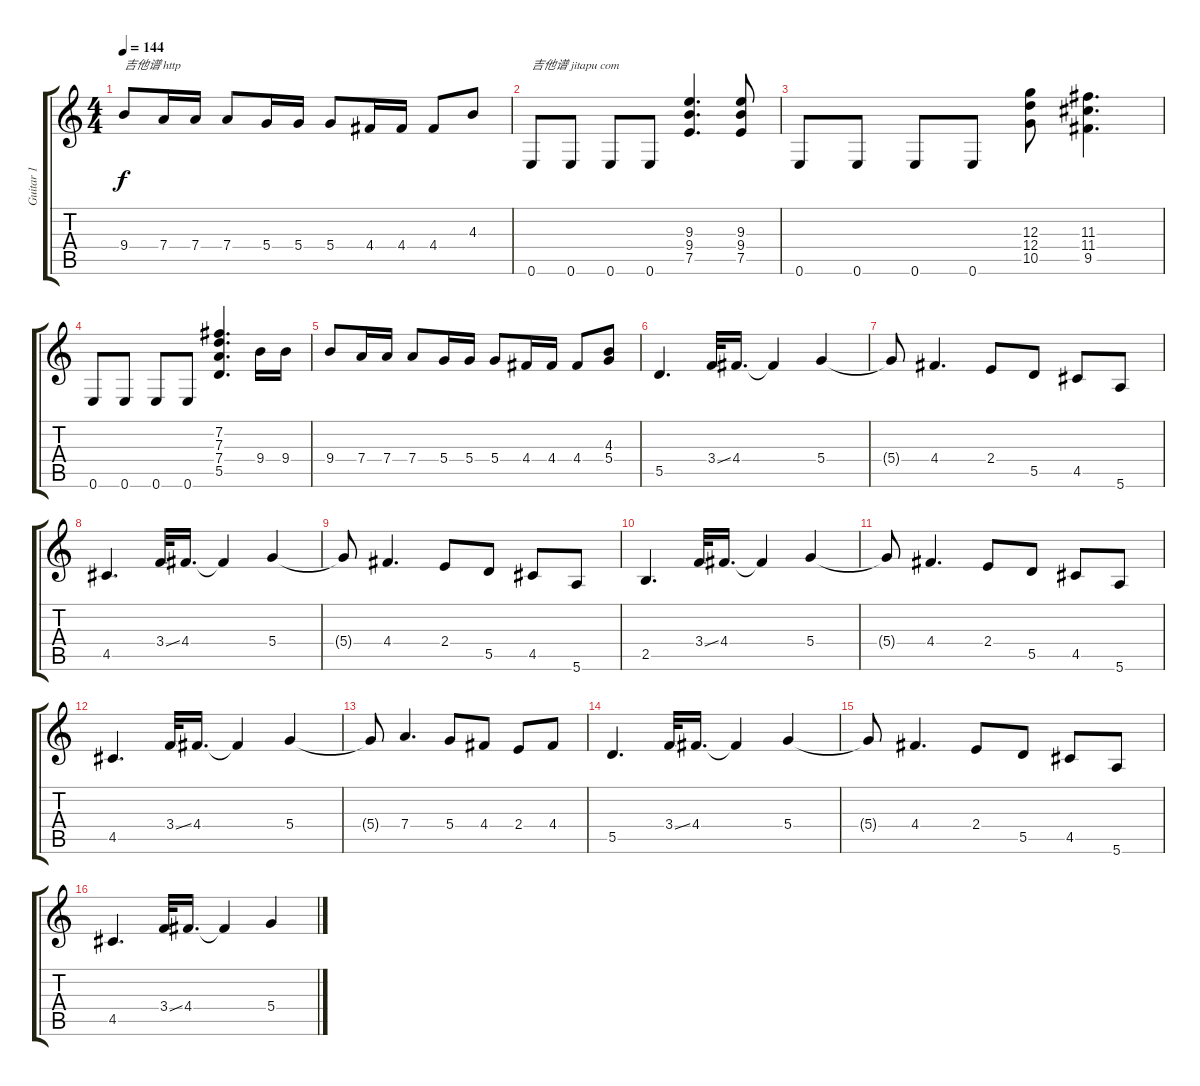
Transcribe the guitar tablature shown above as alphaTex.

\track ("Guitar 1" "Guitar 1") {instrument electricguitarclean}
\staff {score tabs}
\tuning (E4 B3 G3 D3 A2 E2) {hide}
\ts (4 4)
\tempo 144
\clef g2
\ks c
9.4.8{txt "吉他谱 http" dy f} 7.4.16 7.4.16 7.4.8 5.4.16 5.4.16 5.4.8 4.4.16 4.4.16 4.4.8 4.3.8 |
0.6.8{txt "吉他谱 jitapu com"} 0.6.8 0.6.8 0.6.8 (9.3 9.4 7.5).4{d} (9.3 9.4 7.5).8 |
0.6.8 0.6.8 0.6.8 0.6.8 (12.3 12.4 10.5).8 (11.3 11.4 9.5).4{d} |
0.6.8 0.6.8 0.6.8 0.6.8 (7.2 7.3 7.4 5.5).4{d} 9.4.16 9.4.16 |
9.4.8 7.4.16 7.4.16 7.4.8 5.4.16 5.4.16 5.4.8 4.4.16 4.4.16 4.4.8 (4.3 5.4).8 |
5.5.4{d} 3.4{ss}.32 4.4.16{d} 4.4{t}.4 5.4.4 |
5.4{t}.8 4.4.4{d} 2.4.8 5.5.8 4.5.8 5.6.8 |
4.5.4{d} 3.4{ss}.32 4.4.16{d} 4.4{t}.4 5.4.4 |
5.4{t}.8 4.4.4{d} 2.4.8 5.5.8 4.5.8 5.6.8 |
2.5.4{d} 3.4{ss}.32 4.4.16{d} 4.4{t}.4 5.4.4 |
5.4{t}.8 4.4.4{d} 2.4.8 5.5.8 4.5.8 5.6.8 |
4.5.4{d} 3.4{ss}.32 4.4.16{d} 4.4{t}.4 5.4.4 |
5.4{t}.8 7.4.4{d} 5.4.8 4.4.8 2.4.8 4.4.8 |
5.5.4{d} 3.4{ss}.32 4.4.16{d} 4.4{t}.4 5.4.4 |
5.4{t}.8 4.4.4{d} 2.4.8 5.5.8 4.5.8 5.6.8 |
4.5.4{d} 3.4{ss}.32 4.4.16{d} 4.4{t}.4 5.4.4
